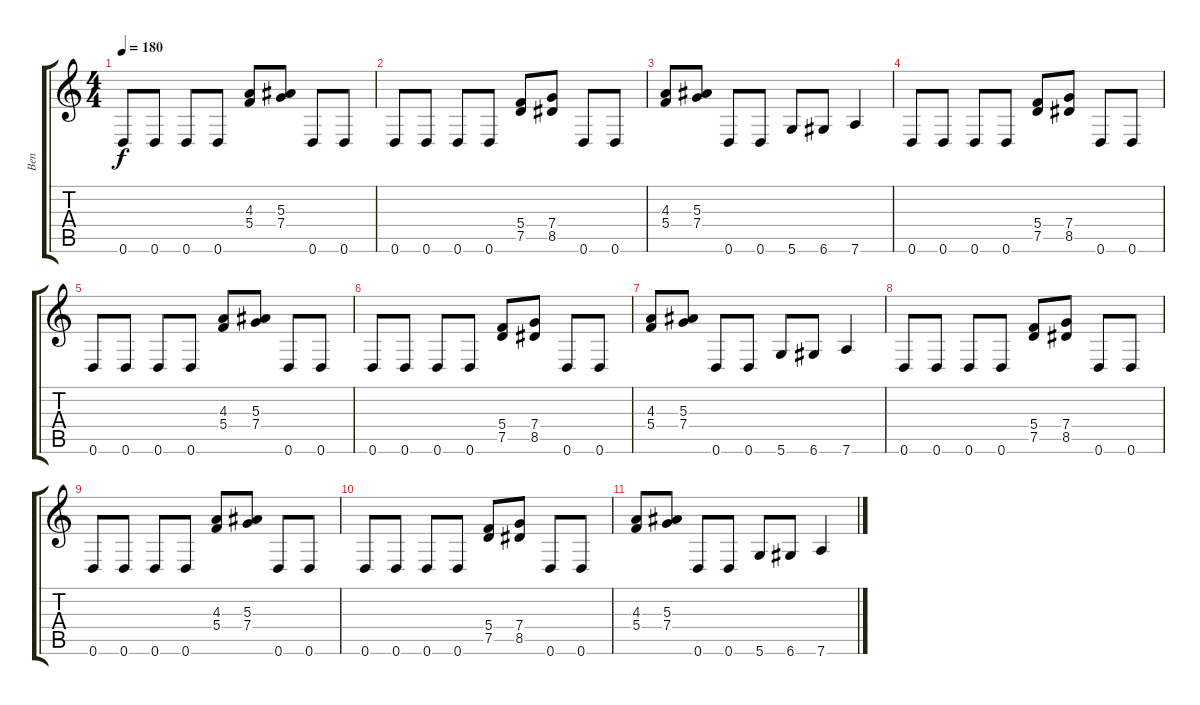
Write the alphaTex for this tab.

\track ("Ben" "Ben") {instrument distortionguitar}
\staff {score tabs}
\tuning (D4 A3 F3 C3 G2 D2) {hide}
\ts (4 4)
\tempo 180
\clef g2
\ks c
0.6.8{dy f} 0.6.8 0.6.8 0.6.8 (4.3 5.4).8 (5.3 7.4).8 0.6.8 0.6.8 |
0.6.8 0.6.8 0.6.8 0.6.8 (5.4 7.5).8 (7.4 8.5).8 0.6.8 0.6.8 |
(4.3 5.4).8 (5.3 7.4).8 0.6.8 0.6.8 5.6.8 6.6.8 7.6.4 |
0.6.8 0.6.8 0.6.8 0.6.8 (5.4 7.5).8 (7.4 8.5).8 0.6.8 0.6.8 |
0.6.8 0.6.8 0.6.8 0.6.8 (4.3 5.4).8 (5.3 7.4).8 0.6.8 0.6.8 |
0.6.8 0.6.8 0.6.8 0.6.8 (5.4 7.5).8 (7.4 8.5).8 0.6.8 0.6.8 |
(4.3 5.4).8 (5.3 7.4).8 0.6.8 0.6.8 5.6.8 6.6.8 7.6.4 |
0.6.8 0.6.8 0.6.8 0.6.8 (5.4 7.5).8 (7.4 8.5).8 0.6.8 0.6.8 |
0.6.8 0.6.8 0.6.8 0.6.8 (4.3 5.4).8 (5.3 7.4).8 0.6.8 0.6.8 |
0.6.8 0.6.8 0.6.8 0.6.8 (5.4 7.5).8 (7.4 8.5).8 0.6.8 0.6.8 |
(4.3 5.4).8 (5.3 7.4).8 0.6.8 0.6.8 5.6.8 6.6.8 7.6.4
